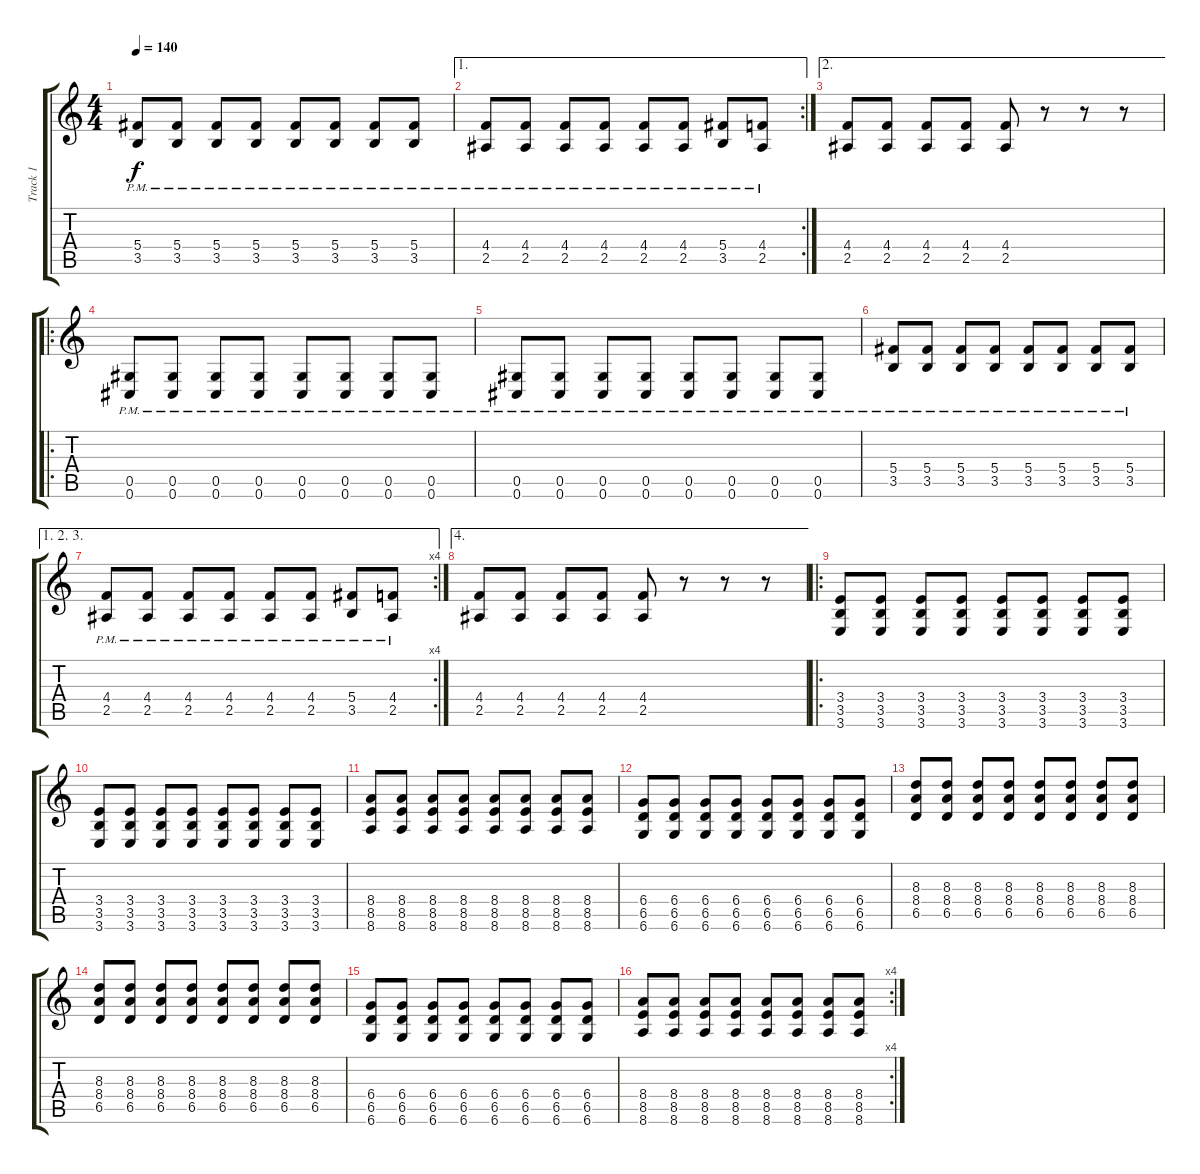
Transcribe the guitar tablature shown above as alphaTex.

\track ("Track 1" "Track 1") {instrument distortionguitar}
\staff {score tabs}
\tuning (Eb4 Bb3 Gb3 Db3 Ab2 Db2) {hide}
\ts (4 4)
\tempo 140
\clef g2
\ks c
(5.4{pm} 3.5{pm}).8{dy f} (5.4{pm} 3.5{pm}).8 (5.4{pm} 3.5{pm}).8 (5.4{pm} 3.5{pm}).8 (5.4{pm} 3.5{pm}).8 (5.4{pm} 3.5{pm}).8 (5.4{pm} 3.5{pm}).8 (5.4{pm} 3.5{pm}).8 |
\ae 1
\rc 2
(4.4{pm} 2.5{pm}).8 (4.4{pm} 2.5{pm}).8 (4.4{pm} 2.5{pm}).8 (4.4{pm} 2.5{pm}).8 (4.4{pm} 2.5{pm}).8 (4.4{pm} 2.5{pm}).8 (5.4{pm} 3.5{pm}).8 (4.4{pm} 2.5{pm}).8 |
\ae 2
(4.4 2.5).8 (4.4 2.5).8 (4.4 2.5).8 (4.4 2.5).8 (4.4 2.5).8 r.8 r.8 r.8 |
\ro
(0.5{pm} 0.6{pm}).8 (0.5{pm} 0.6{pm}).8 (0.5{pm} 0.6{pm}).8 (0.5{pm} 0.6{pm}).8 (0.5{pm} 0.6{pm}).8 (0.5{pm} 0.6{pm}).8 (0.5{pm} 0.6{pm}).8 (0.5{pm} 0.6{pm}).8 |
(0.5{pm} 0.6{pm}).8 (0.5{pm} 0.6{pm}).8 (0.5{pm} 0.6{pm}).8 (0.5{pm} 0.6{pm}).8 (0.5{pm} 0.6{pm}).8 (0.5{pm} 0.6{pm}).8 (0.5{pm} 0.6{pm}).8 (0.5{pm} 0.6{pm}).8 |
(5.4{pm} 3.5{pm}).8 (5.4{pm} 3.5{pm}).8 (5.4{pm} 3.5{pm}).8 (5.4{pm} 3.5{pm}).8 (5.4{pm} 3.5{pm}).8 (5.4{pm} 3.5{pm}).8 (5.4{pm} 3.5{pm}).8 (5.4{pm} 3.5{pm}).8 |
\ae (1 2 3)
\rc 4
(4.4{pm} 2.5{pm}).8 (4.4{pm} 2.5{pm}).8 (4.4{pm} 2.5{pm}).8 (4.4{pm} 2.5{pm}).8 (4.4{pm} 2.5{pm}).8 (4.4{pm} 2.5{pm}).8 (5.4{pm} 3.5{pm}).8 (4.4{pm} 2.5{pm}).8 |
\ae 4
(4.4 2.5).8 (4.4 2.5).8 (4.4 2.5).8 (4.4 2.5).8 (4.4 2.5).8 r.8 r.8 r.8 |
\ro
(3.4 3.5 3.6).8 (3.4 3.5 3.6).8 (3.4 3.5 3.6).8 (3.4 3.5 3.6).8 (3.4 3.5 3.6).8 (3.4 3.5 3.6).8 (3.4 3.5 3.6).8 (3.4 3.5 3.6).8 |
(3.4 3.5 3.6).8 (3.4 3.5 3.6).8 (3.4 3.5 3.6).8 (3.4 3.5 3.6).8 (3.4 3.5 3.6).8 (3.4 3.5 3.6).8 (3.4 3.5 3.6).8 (3.4 3.5 3.6).8 |
(8.4 8.5 8.6).8 (8.4 8.5 8.6).8 (8.4 8.5 8.6).8 (8.4 8.5 8.6).8 (8.4 8.5 8.6).8 (8.4 8.5 8.6).8 (8.4 8.5 8.6).8 (8.4 8.5 8.6).8 |
(6.4 6.5 6.6).8 (6.4 6.5 6.6).8 (6.4 6.5 6.6).8 (6.4 6.5 6.6).8 (6.4 6.5 6.6).8 (6.4 6.5 6.6).8 (6.4 6.5 6.6).8 (6.4 6.5 6.6).8 |
(8.3 8.4 6.5).8 (8.3 8.4 6.5).8 (8.3 8.4 6.5).8 (8.3 8.4 6.5).8 (8.3 8.4 6.5).8 (8.3 8.4 6.5).8 (8.3 8.4 6.5).8 (8.3 8.4 6.5).8 |
(8.3 8.4 6.5).8 (8.3 8.4 6.5).8 (8.3 8.4 6.5).8 (8.3 8.4 6.5).8 (8.3 8.4 6.5).8 (8.3 8.4 6.5).8 (8.3 8.4 6.5).8 (8.3 8.4 6.5).8 |
(6.4 6.5 6.6).8 (6.4 6.5 6.6).8 (6.4 6.5 6.6).8 (6.4 6.5 6.6).8 (6.4 6.5 6.6).8 (6.4 6.5 6.6).8 (6.4 6.5 6.6).8 (6.4 6.5 6.6).8 |
\rc 4
(8.4 8.5 8.6).8 (8.4 8.5 8.6).8 (8.4 8.5 8.6).8 (8.4 8.5 8.6).8 (8.4 8.5 8.6).8 (8.4 8.5 8.6).8 (8.4 8.5 8.6).8 (8.4 8.5 8.6).8
